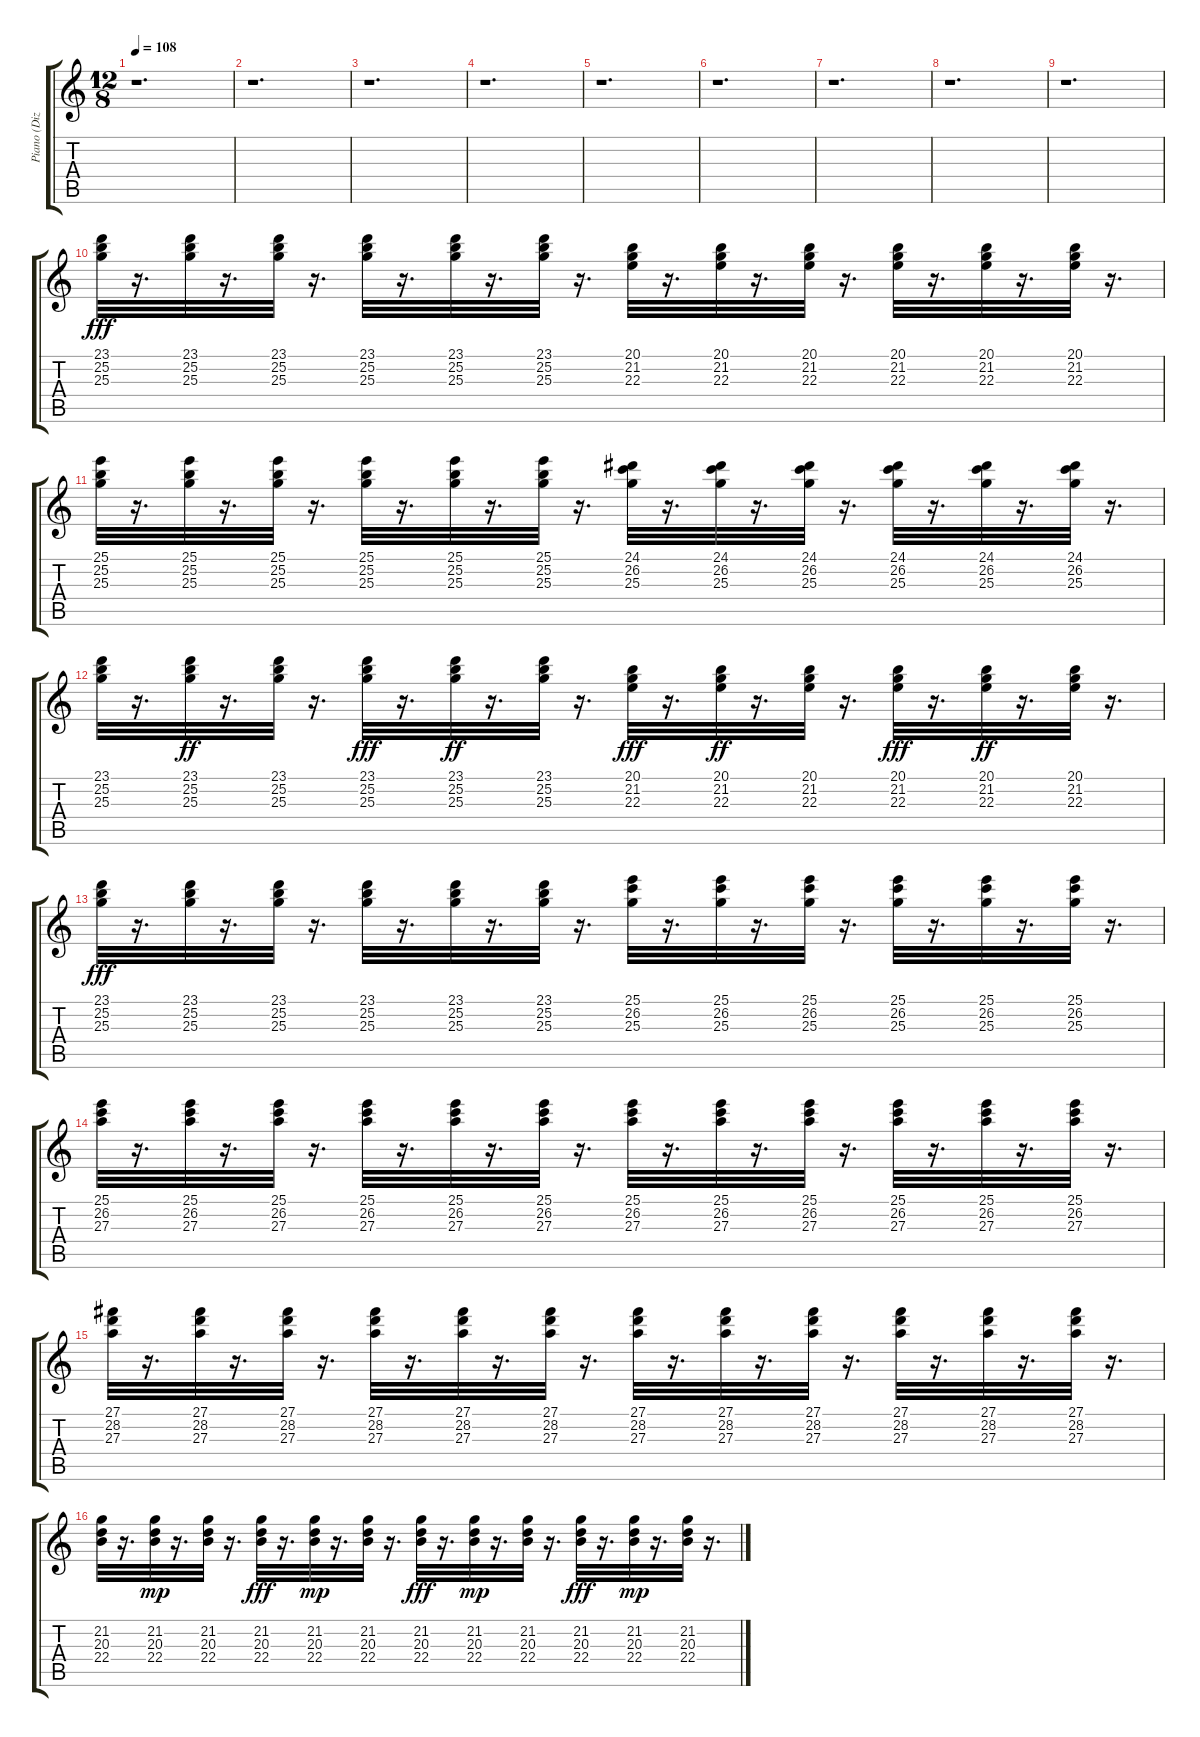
\track ("Piano (Dizzy)" "Piano (Diz") {instrument acousticgrandpiano}
\staff {score tabs}
\tuning (Eb4 Bb3 Gb3 Db3 Ab2 Eb2) {hide}
\ts (12 8)
\tempo 108
\clef g2
\ks c
r.1{d dy fff instrument acousticgrandpiano} |
r.1{d} |
r.1{d} |
r.1{d} |
r.1{d} |
r.1{d} |
r.1{d} |
r.1{d} |
r.1{d} |
(23.1 25.2 25.3).32 r.16{d} (23.1 25.2 25.3).32 r.16{d} (23.1 25.2 25.3).32 r.16{d} (23.1 25.2 25.3).32 r.16{d} (23.1 25.2 25.3).32 r.16{d} (23.1 25.2 25.3).32 r.16{d} (20.1 21.2 22.3).32 r.16{d} (20.1 21.2 22.3).32 r.16{d} (20.1 21.2 22.3).32 r.16{d} (20.1 21.2 22.3).32 r.16{d} (20.1 21.2 22.3).32 r.16{d} (20.1 21.2 22.3).32 r.16{d} |
(25.1 25.2 25.3).32 r.16{d} (25.1 25.2 25.3).32 r.16{d} (25.1 25.2 25.3).32 r.16{d} (25.1 25.2 25.3).32 r.16{d} (25.1 25.2 25.3).32 r.16{d} (25.1 25.2 25.3).32 r.16{d} (24.1 26.2 25.3).32 r.16{d} (24.1 26.2 25.3).32 r.16{d} (24.1 26.2 25.3).32 r.16{d} (24.1 26.2 25.3).32 r.16{d} (24.1 26.2 25.3).32 r.16{d} (24.1 26.2 25.3).32 r.16{d} |
(23.1 25.2 25.3).32 r.16{d} (23.1 25.2 25.3).32{dy ff} r.16{d} (23.1 25.2 25.3).32 r.16{d} (23.1 25.2 25.3).32{dy fff} r.16{d} (23.1 25.2 25.3).32{dy ff} r.16{d} (23.1 25.2 25.3).32 r.16{d} (20.1 21.2 22.3).32{dy fff} r.16{d} (20.1 21.2 22.3).32{dy ff} r.16{d} (20.1 21.2 22.3).32 r.16{d} (20.1 21.2 22.3).32{dy fff} r.16{d} (20.1 21.2 22.3).32{dy ff} r.16{d} (20.1 21.2 22.3).32 r.16{d} |
(23.1 25.2 25.3).32{dy fff} r.16{d} (23.1 25.2 25.3).32 r.16{d} (23.1 25.2 25.3).32 r.16{d} (23.1 25.2 25.3).32 r.16{d} (23.1 25.2 25.3).32 r.16{d} (23.1 25.2 25.3).32 r.16{d} (25.1 26.2 25.3).32 r.16{d} (25.1 26.2 25.3).32 r.16{d} (25.1 26.2 25.3).32 r.16{d} (25.1 26.2 25.3).32 r.16{d} (25.1 26.2 25.3).32 r.16{d} (25.1 26.2 25.3).32 r.16{d} |
(25.1 26.2 27.3).32 r.16{d} (25.1 26.2 27.3).32 r.16{d} (25.1 26.2 27.3).32 r.16{d} (25.1 26.2 27.3).32 r.16{d} (25.1 26.2 27.3).32 r.16{d} (25.1 26.2 27.3).32 r.16{d} (25.1 26.2 27.3).32 r.16{d} (25.1 26.2 27.3).32 r.16{d} (25.1 26.2 27.3).32 r.16{d} (25.1 26.2 27.3).32 r.16{d} (25.1 26.2 27.3).32 r.16{d} (25.1 26.2 27.3).32 r.16{d} |
(27.1 28.2 27.3).32 r.16{d} (27.1 28.2 27.3).32 r.16{d} (27.1 28.2 27.3).32 r.16{d} (27.1 28.2 27.3).32 r.16{d} (27.1 28.2 27.3).32 r.16{d} (27.1 28.2 27.3).32 r.16{d} (27.1 28.2 27.3).32 r.16{d} (27.1 28.2 27.3).32 r.16{d} (27.1 28.2 27.3).32 r.16{d} (27.1 28.2 27.3).32 r.16{d} (27.1 28.2 27.3).32 r.16{d} (27.1 28.2 27.3).32 r.16{d} |
(21.2 20.3 22.4).32 r.16{d} (21.2 20.3 22.4).32{dy mp} r.16{d} (21.2 20.3 22.4).32 r.16{d} (21.2 20.3 22.4).32{dy fff} r.16{d} (21.2 20.3 22.4).32{dy mp} r.16{d} (21.2 20.3 22.4).32 r.16{d} (21.2 20.3 22.4).32{dy fff} r.16{d} (21.2 20.3 22.4).32{dy mp} r.16{d} (21.2 20.3 22.4).32 r.16{d} (21.2 20.3 22.4).32{dy fff} r.16{d} (21.2 20.3 22.4).32{dy mp} r.16{d} (21.2 20.3 22.4).32 r.16{d}
